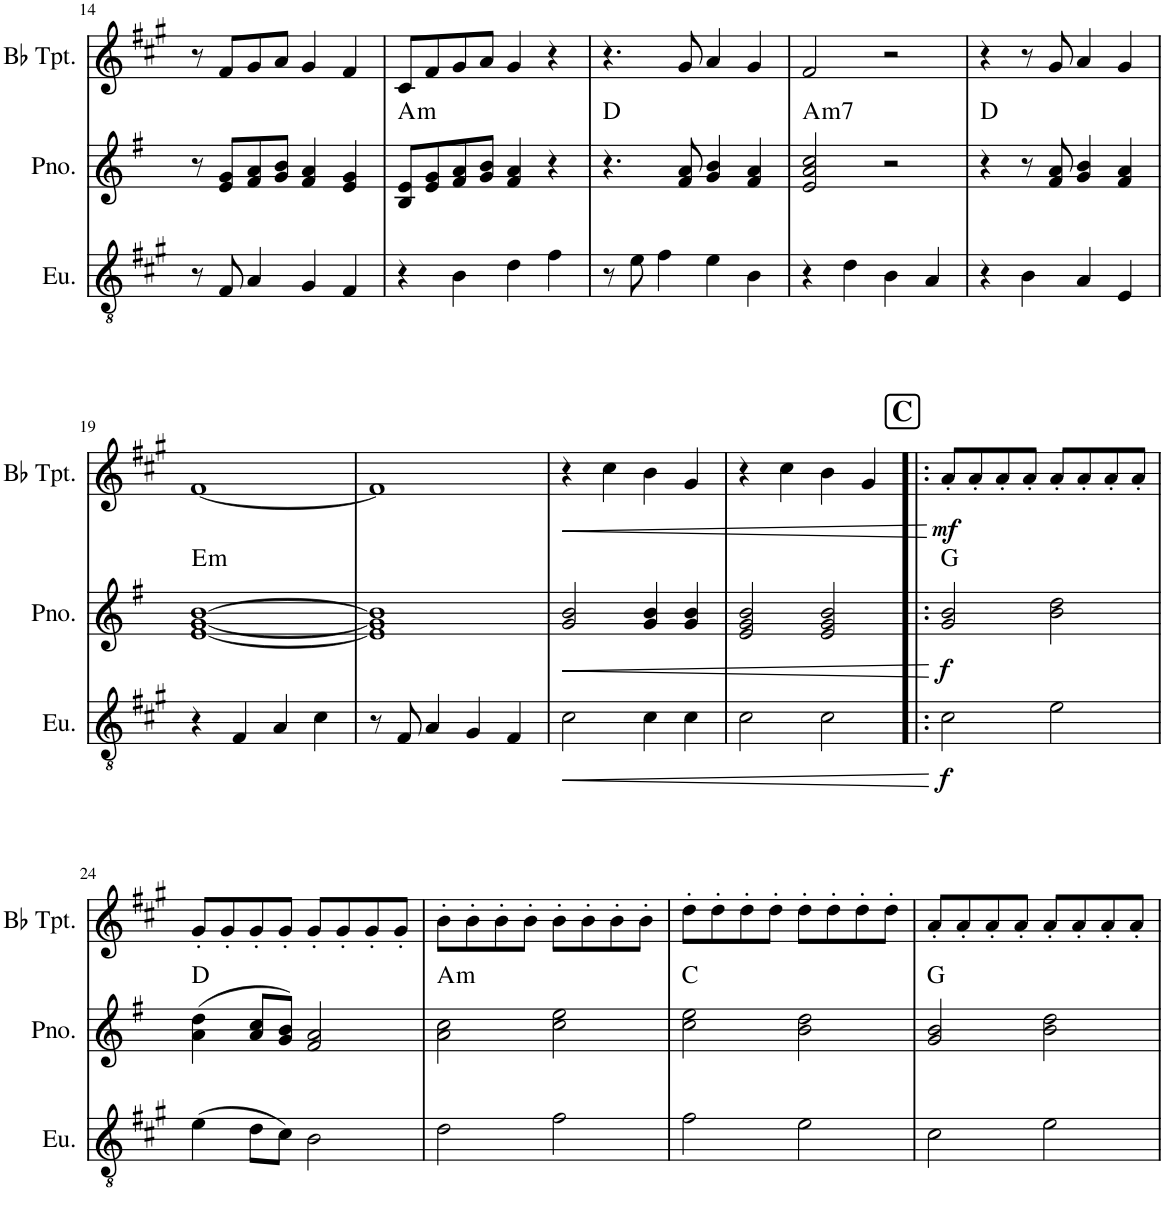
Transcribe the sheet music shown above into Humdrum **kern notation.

**kern	**dynam	**kern	**dynam	**harte	**kern	**dynam
*part3	*part3	*part2	*part2	*part2	*part1	*part1
*staff3	*staff3	*staff2	*staff2	*	*staff1	*staff1
*I"Euphonium	*	*I"Piano	*	*	*I"Bb Trumpet	*
*I'Eu.	*	*I'Pno.	*	*	*I'Bb Tpt.	*
!!LO:PB:g=z
*clefGv2	*	*clefG2	*	*	*clefG2	*
*Trd1c2	*	*	*	*	*Trd1c2	*
*k[f#c#g#]	*	*k[f#]	*	*	*k[f#c#g#]	*
=14	=14	=14	=14	=14	=14	=14
8r	.	8r	.	.	8r	.
8F#/	.	8e/ 8g/L	.	.	8f#/L	.
4A/	.	8f#/ 8a/	.	.	8g#/	.
.	.	8g/ 8b/J	.	.	8a/J	.
4G#/	.	4f#/ 4a/	.	.	4g#/	.
4F#/	.	4e/ 4g/	.	.	4f#/	.
=15	=15	=15	=15	=15	=15	=15
!	!	!	!	!LO:H:kt=m	!	!
4r	.	8B/ 8e/L	.	A:min	8c#/L	.
.	.	8e/ 8g/	.	.	8f#/	.
4B\	.	8f#/ 8a/	.	.	8g#/	.
.	.	8g/ 8b/J	.	.	8a/J	.
4d\	.	4f#/ 4a/	.	.	4g#/	.
4f#\	.	4r	.	.	4r	.
=16	=16	=16	=16	=16	=16	=16
8r	.	4.r	.	D:maj	4.r	.
8e\	.	.	.	.	.	.
4f#\	.	.	.	.	.	.
.	.	8f#/ 8a/	.	.	8g#/	.
4e\	.	4g/ 4b/	.	.	4a/	.
4B\	.	4f#/ 4a/	.	.	4g#/	.
=17	=17	=17	=17	=17	=17	=17
!	!	!	!	!LO:H:kt=m7	!	!
4r	.	2e/ 2a/ 2cc/	.	A:min7	2f#/	.
4d\	.	.	.	.	.	.
4B\	.	2r	.	.	2r	.
4A/	.	.	.	.	.	.
=18	=18	=18	=18	=18	=18	=18
4r	.	4r	.	D:maj	4r	.
4B\	.	8r	.	.	8r	.
.	.	8f#/ 8a/	.	.	8g#/	.
4A/	.	4g/ 4b/	.	.	4a/	.
4E/	.	4f#/ 4a/	.	.	4g#/	.
!!LO:LB:g=z
=19	=19	=19	=19	=19	=19	=19
!	!	!	!	!LO:H:kt=m	!	!
4r	.	[1e [1g [1b	.	E:min	[1f#	.
4F#/	.	.	.	.	.	.
4A/	.	.	.	.	.	.
4c#\	.	.	.	.	.	.
=20	=20	=20	=20	=20	=20	=20
8r	.	1e] 1g] 1b]	.	.	1f#]	.
8F#/	.	.	.	.	.	.
4A/	.	.	.	.	.	.
4G#/	.	.	.	.	.	.
4F#/	.	.	.	.	.	.
=21	=21	=21	=21	=21	=21	=21
!	!LO:HP:b	!	!LO:HP:b	!	!	!LO:HP:b
2c#\	<	2g/ 2b/	<	.	4r	<
.	.	.	.	.	4cc#\	.
4c#\	.	4g/ 4b/	.	.	4b\	.
4c#\	.	4g/ 4b/	.	.	4g#/	.
=22	=22	=22	=22	=22	=22	=22
2c#\	.	2e/ 2g/ 2b/	.	.	4r	.
.	.	.	.	.	4cc#\	.
2c#\	.	2e/ 2g/ 2b/	.	.	4b\	.
.	.	.	.	.	4g#/	.
.	[	.	[	.	.	[
!!LO:REH:place=s1:a:B:cj:fs=14:t=C
=23!|:	=23!|:	=23!|:	=23!|:	=23!|:	=23!|:	=23!|:
!	!LO:DY:b	!	!LO:DY:b	!	!	!LO:DY:b
2c#\	f	2g/ 2b/	f	G:maj	8a'/L	mf
.	.	.	.	.	8a'/	.
.	.	.	.	.	8a'/	.
.	.	.	.	.	8a'/J	.
2e\	.	2b\ 2dd\	.	.	8a'/L	.
.	.	.	.	.	8a'/	.
.	.	.	.	.	8a'/	.
.	.	.	.	.	8a'/J	.
!!LO:LB:g=z
=24	=24	=24	=24	=24	=24	=24
(4e\	.	(4a\ 4dd\	.	D:maj	8g#'/L	.
.	.	.	.	.	8g#'/	.
8d\L	.	8a/ 8cc/L	.	.	8g#'/	.
8c#\J)	.	8g/ 8b/J)	.	.	8g#'/J	.
2B\	.	2f#/ 2a/	.	.	8g#'/L	.
.	.	.	.	.	8g#'/	.
.	.	.	.	.	8g#'/	.
.	.	.	.	.	8g#'/J	.
=25	=25	=25	=25	=25	=25	=25
!	!	!	!	!LO:H:kt=m	!	!
2d\	.	2a\ 2cc\	.	A:min	8b'\L	.
.	.	.	.	.	8b'\	.
.	.	.	.	.	8b'\	.
.	.	.	.	.	8b'\J	.
2f#\	.	2cc\ 2ee\	.	.	8b'\L	.
.	.	.	.	.	8b'\	.
.	.	.	.	.	8b'\	.
.	.	.	.	.	8b'\J	.
=26	=26	=26	=26	=26	=26	=26
2f#\	.	2cc\ 2ee\	.	C:maj	8dd'\L	.
.	.	.	.	.	8dd'\	.
.	.	.	.	.	8dd'\	.
.	.	.	.	.	8dd'\J	.
2e\	.	2b\ 2dd\	.	.	8dd'\L	.
.	.	.	.	.	8dd'\	.
.	.	.	.	.	8dd'\	.
.	.	.	.	.	8dd'\J	.
=27	=27	=27	=27	=27	=27	=27
2c#\	.	2g/ 2b/	.	G:maj	8a'/L	.
.	.	.	.	.	8a'/	.
.	.	.	.	.	8a'/	.
.	.	.	.	.	8a'/J	.
2e\	.	2b\ 2dd\	.	.	8a'/L	.
.	.	.	.	.	8a'/	.
.	.	.	.	.	8a'/	.
.	.	.	.	.	8a'/J	.
=	=	=	=	=	=	=
*-	*-	*-	*-	*-	*-	*-
